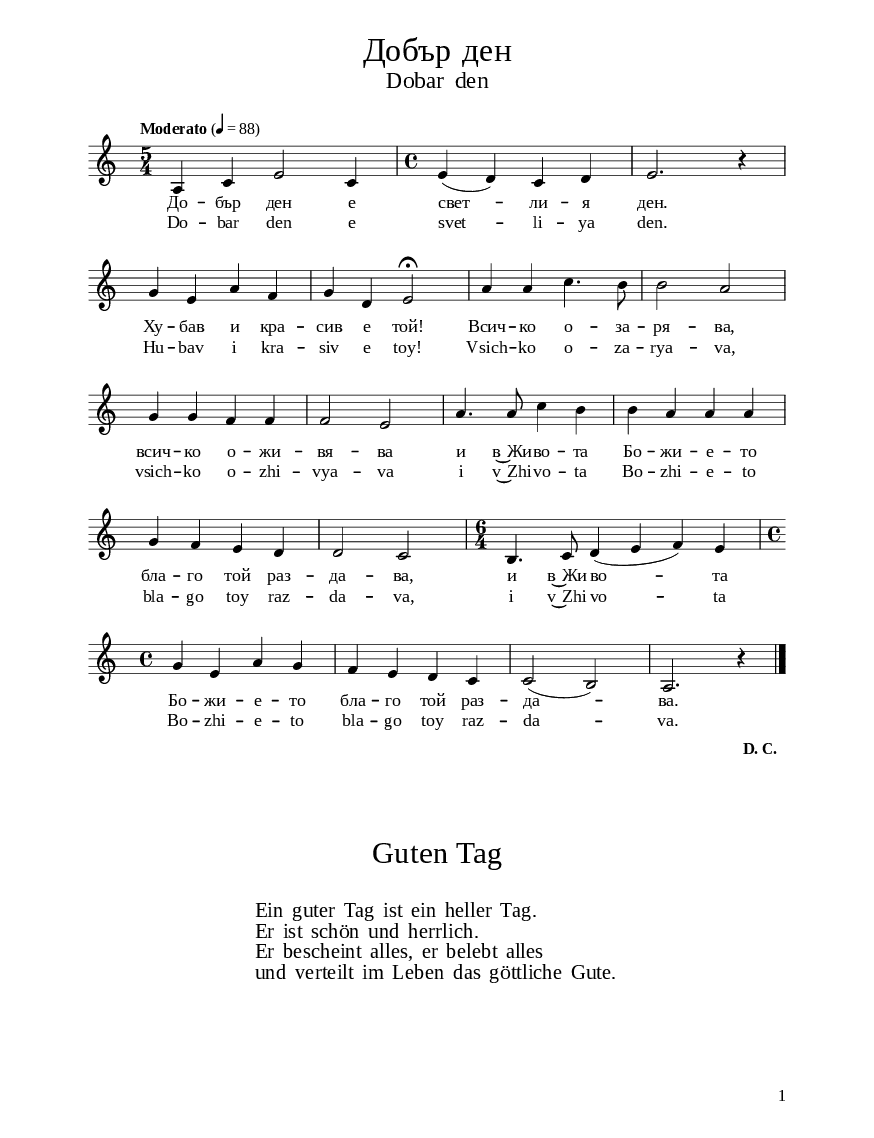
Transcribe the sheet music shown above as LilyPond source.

\version "2.22.0"

\paper {
  #(set-paper-size "a5")
}

\bookpart {
\paper {
  print-all-headers = ##t
  print-page-number = ##t 
  print-first-page-number = ##t
  
  % put page numbers on the bottom
  oddHeaderMarkup = \markup ""
  evenHeaderMarkup = \markup ""
  oddFooterMarkup = \markup
    \fill-line {
      ""
      \on-the-fly #print-page-number-check-first \fromproperty #'page:page-number-string
    }
  evenFooterMarkup = \markup
    \fill-line {
      \on-the-fly #print-page-number-check-first \fromproperty #'page:page-number-string
      ""
    }

  left-margin = 1.5\cm
  right-margin = 1.5\cm
  top-margin = 1.6\cm
  bottom-margin = 1.2\cm
  ragged-bottom = ##t % do not spread the staves to fill the whole vertical space

  % change lyrics and titles font (affects notes also)
  fonts = 
    #(make-pango-font-tree
     "Times New Roman"
     "DejaVu Sans"
     "DejaVu Sans Mono"
     (/ (* staff-height pt) 3.6))
  
  % change distance between staves
  system-system-spacing =
    #'((basic-distance . 12)
       (minimum-distance . 6)
       (padding . 1)
       (stretchability . 12))
}

\header {
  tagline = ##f
}

\score{
  \layout { 
    indent = 0.0\cm % remove first line indentation
    ragged-last = ##f % do spread last line to fill the whole space
    \context {
      \Score
      \omit BarNumber %remove bar numbers
    } % context
    
    \context { % change staff size
      \Staff
      fontSize = #+0 % affects notes size only 
      \override StaffSymbol #'staff-space = #(magstep -3)
      \override StaffSymbol #'thickness = #0.5
      \override BarLine #'hair-thickness = #1     
      %\override StaffSymbol #'ledger-line-thickness = #'(0 . 0)
    }
    
    \context { % adjust space between staff and lyrics and between the two lyric lines
      \Lyrics
      \override VerticalAxisGroup.nonstaff-relatedstaff-spacing = #'((basic-distance . 4.5))
      \override VerticalAxisGroup.nonstaff-nonstaff-spacing = #'((minimum-distance . 2))
    }
  } % layout


  \new Voice \absolute  {
    \clef treble
    \key a \minor
    \time 5/4 
    %\tempo "Moderato" 8 = 160
    \tempo \markup { % make tempo note smaller
      \concat { "Moderato " \normal-text { "(" }
          \teeny \general-align #Y #DOWN \note {4} #0.8
          \normal-text { " = 88)" }
      }
    }
    a4 c' e'2 c'4 | \time 4/4  e'4 ( d' ) c'  d'  | e'2. r4 \break |

g'4 e' a' f' | g'4 d' e'2 \fermata | a'4 a' c''4. b'8 | b'2 a' \break |

 g'4 g' f' f' |  f'2 e' | a'4. a'8 c''4 b' | b'4 a' a' a' \break |
 
 g'4 f' e' d' | d'2 c' |  \time 6/4  b4. c'8 d'4 ( e' f' ) e' \break | 
 
 \time 4/4  g'4 e' a' g' | f'4 e' d' c' | c'2 ( b ) | a2. r4 \break | 

 \bar "|."
  }
  
  \addlyrics { До -- бър
  ден е свет -- ли -- я ден. Ху -- бав и кра --
  сив е той! Всич -- ко о -- за -- ря -- ва, всич
  -- ко о -- жи -- вя -- ва и в~Жи -- во -- та Бо
  -- жи -- е -- то бла -- го той раз -- да -- ва,
  и в~Жи -- во -- та Бо -- жи -- е -- то бла -- го
  той раз -- да -- ва.
    
  }

  \addlyrics {
  Do -- bar
  den e svet -- li -- ya den. Hu -- bav i kra --
  siv e toy! Vsich -- ko o -- za -- rya -- va, vsich
  -- ko o -- zhi -- vya -- va i v~Zhi -- vo -- ta Bo
  -- zhi -- e -- to bla -- go toy raz -- da -- va,
  i v~Zhi -- vo -- ta Bo -- zhi -- e -- to bla -- go
  toy raz -- da -- va.
  }

  \header {
    title = \markup \column \normal-text \fontsize #2.5 { 
              \center-align
              \line { Добър ден }
              \vspace #-0.6
              \center-align
              \line \fontsize #-3 { Dobar den }
              \vspace #-0.8
              \center-align
              \line \fontsize #-3 { " " }
            }
  }
  
  \midi{}
} % score



\markup \halign #-35.2 \raise #2.8 \override #'(baseline-skip . 2) { 
  \column  { 
    \line \right-align { 
      \bold  { "D. C." }
    }
    \line { " " }
    \line { " " }
    \line { " " }
    \line { " " }
  }
} 


% include foreign translation(s) of the song
\version "2.22.0"

\markup \fill-line { \fontsize #6 "Guten Tag" }
\markup \null
\markup \null
\markup \fontsize #+2.5 {
    \hspace #16
    \override #'(baseline-skip . 2)
    
        \column {
     \line { " " }      
      \line { Ein guter Tag ist ein heller Tag.  }

      

\line { Er ist schön und herrlich. }

\line { Er bescheint alles, er belebt alles}

\line { und verteilt im Leben das göttliche Gute.} 
 
      
       
    }
    
    
}
    


} % bookpart
